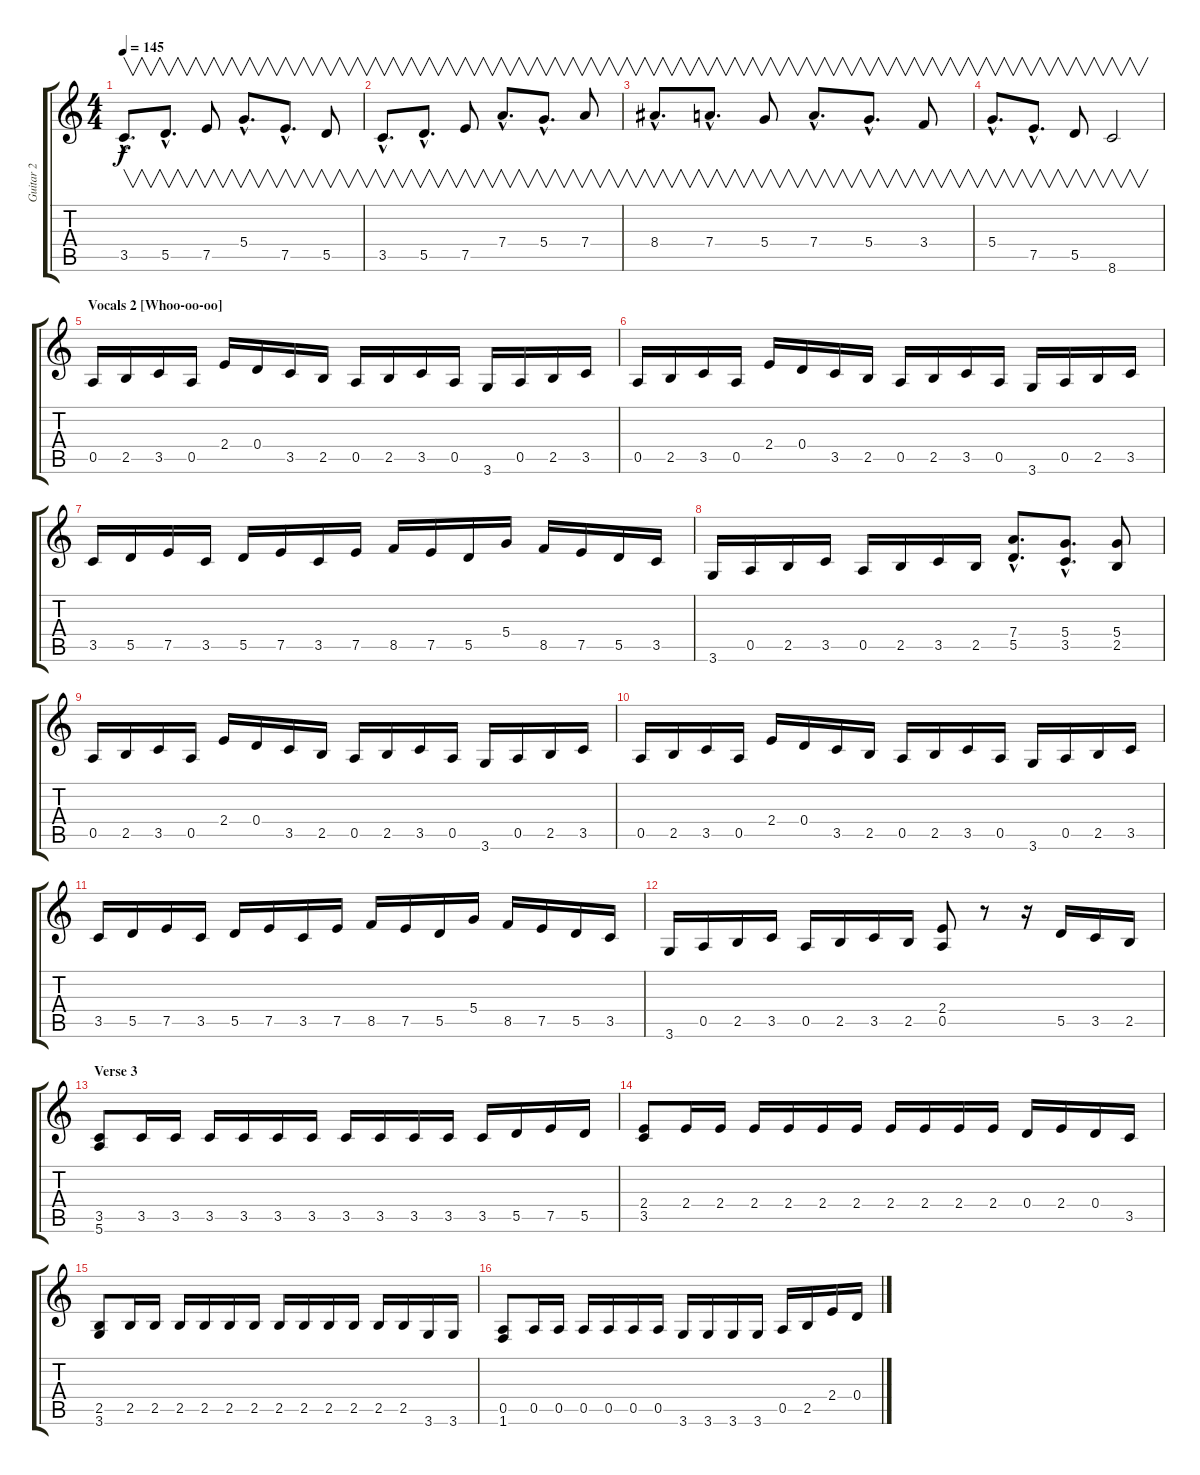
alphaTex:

\track ("Guitar 2" "Guitar 2") {instrument distortionguitar}
\staff {score tabs}
\tuning (E4 B3 G3 D3 A2 E2) {hide}
\ts (4 4)
\tempo 145
\clef g2
\ks c
3.5{hac}.8{v d dy f} 5.5{hac}.8{v d} 7.5.8{v} 5.4{hac}.8{v d} 7.5{hac}.8{v d} 5.5.8{v} |
3.5{hac}.8{v d} 5.5{hac}.8{v d} 7.5.8{v} 7.4{hac}.8{v d} 5.4{hac}.8{v d} 7.4.8{v} |
8.4{hac}.8{v d} 7.4{hac}.8{v d} 5.4.8{v} 7.4{hac}.8{v d} 5.4{hac}.8{v d} 3.4.8{v} |
5.4{hac}.8{v d} 7.5{hac}.8{v d} 5.5.8{v} 8.6.2{v} |
\section ("" "Vocals 2 [Whoo-oo-oo]")
0.5.16 2.5.16 3.5.16 0.5.16 2.4.16 0.4.16 3.5.16 2.5.16 0.5.16 2.5.16 3.5.16 0.5.16 3.6.16 0.5.16 2.5.16 3.5.16 |
0.5.16 2.5.16 3.5.16 0.5.16 2.4.16 0.4.16 3.5.16 2.5.16 0.5.16 2.5.16 3.5.16 0.5.16 3.6.16 0.5.16 2.5.16 3.5.16 |
3.5.16 5.5.16 7.5.16 3.5.16 5.5.16 7.5.16 3.5.16 7.5.16 8.5.16 7.5.16 5.5.16 5.4.16 8.5.16 7.5.16 5.5.16 3.5.16 |
3.6.16 0.5.16 2.5.16 3.5.16 0.5.16 2.5.16 3.5.16 2.5.16 (7.4{hac} 5.5{hac}).8{d} (5.4{hac} 3.5{hac}).8{d} (5.4 2.5).8 |
0.5.16 2.5.16 3.5.16 0.5.16 2.4.16 0.4.16 3.5.16 2.5.16 0.5.16 2.5.16 3.5.16 0.5.16 3.6.16 0.5.16 2.5.16 3.5.16 |
0.5.16 2.5.16 3.5.16 0.5.16 2.4.16 0.4.16 3.5.16 2.5.16 0.5.16 2.5.16 3.5.16 0.5.16 3.6.16 0.5.16 2.5.16 3.5.16 |
3.5.16 5.5.16 7.5.16 3.5.16 5.5.16 7.5.16 3.5.16 7.5.16 8.5.16 7.5.16 5.5.16 5.4.16 8.5.16 7.5.16 5.5.16 3.5.16 |
3.6.16 0.5.16 2.5.16 3.5.16 0.5.16 2.5.16 3.5.16 2.5.16 (2.4 0.5).8 r.8 r.16 5.5.16 3.5.16 2.5.16 |
\section ("" "Verse 3")
(3.5 5.6).8 3.5.16 3.5.16 3.5.16 3.5.16 3.5.16 3.5.16 3.5.16 3.5.16 3.5.16 3.5.16 3.5.16 5.5.16 7.5.16 5.5.16 |
(2.4 3.5).8 2.4.16 2.4.16 2.4.16 2.4.16 2.4.16 2.4.16 2.4.16 2.4.16 2.4.16 2.4.16 0.4.16 2.4.16 0.4.16 3.5.16 |
(2.5 3.6).8 2.5.16 2.5.16 2.5.16 2.5.16 2.5.16 2.5.16 2.5.16 2.5.16 2.5.16 2.5.16 2.5.16 2.5.16 3.6.16 3.6.16 |
(0.5 1.6).8 0.5.16 0.5.16 0.5.16 0.5.16 0.5.16 0.5.16 3.6.16 3.6.16 3.6.16 3.6.16 0.5.16 2.5.16 2.4.16 0.4.16
